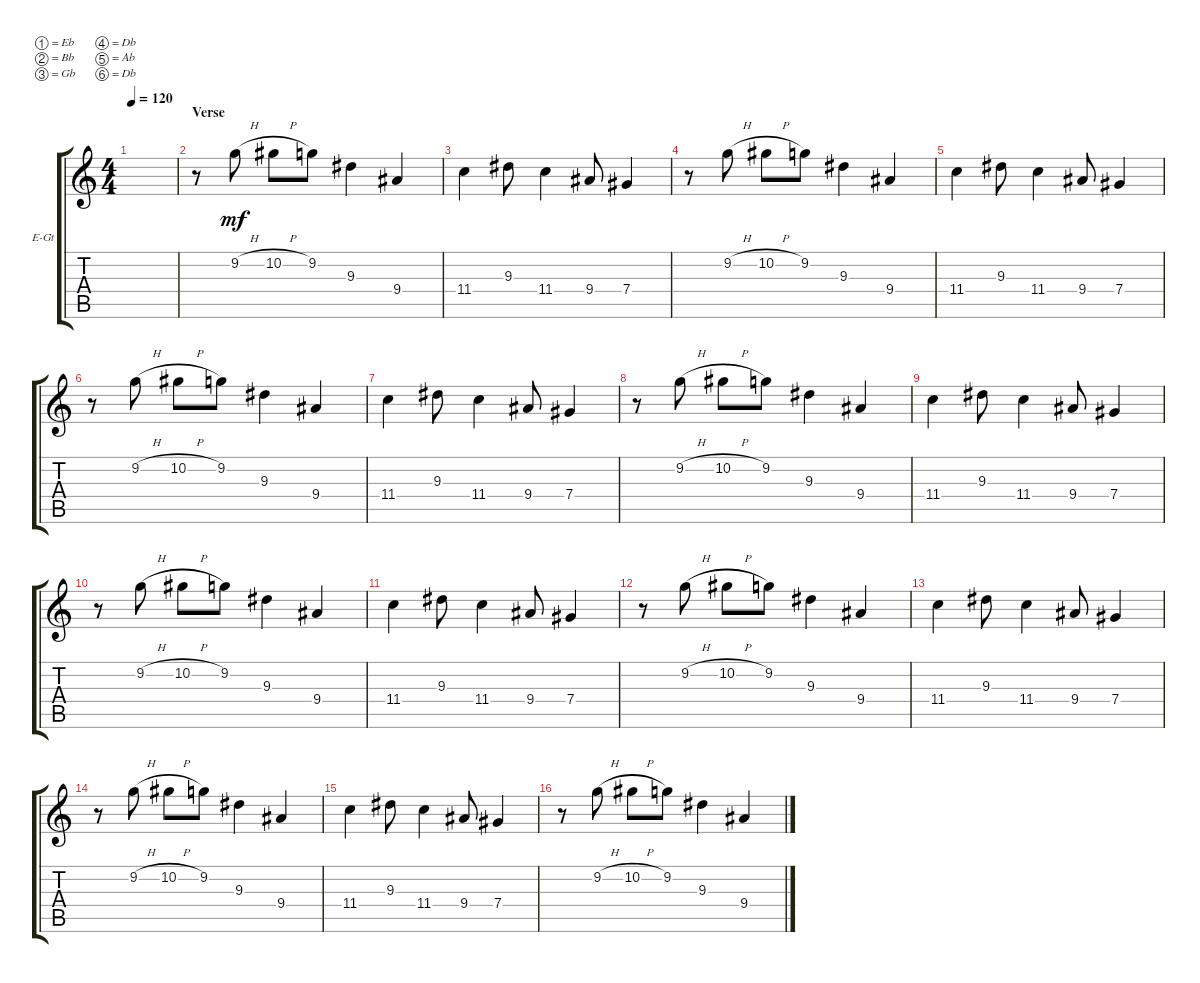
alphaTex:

\defaultSystemsLayout 4
\bracketExtendMode groupsimilarinstruments
\firstSystemTrackNameOrientation horizontal
\otherSystemsTrackNameOrientation horizontal
\track ("Electric Guitar (Drive)" "E-Gt") {instrument overdrivenguitar}
\staff {score tabs}
\tuning (Eb4 Bb3 Gb3 Db3 Ab2 Db2)
\ts (4 4)
\tempo 120
\clef g2
\ks c
|
\section ("" "Verse")
r.8 9.2{h}.8{dy mf} 10.2{h}.8 9.2.8 9.3.4 9.4.4 |
11.4.4 9.3.8 11.4.4 9.4.8 7.4.4 |
r.8 9.2{h}.8 10.2{h}.8 9.2.8 9.3.4 9.4.4 |
11.4.4 9.3.8 11.4.4 9.4.8 7.4.4 |
r.8 9.2{h}.8 10.2{h}.8 9.2.8 9.3.4 9.4.4 |
11.4.4 9.3.8 11.4.4 9.4.8 7.4.4 |
r.8 9.2{h}.8 10.2{h}.8 9.2.8 9.3.4 9.4.4 |
11.4.4 9.3.8 11.4.4 9.4.8 7.4.4 |
r.8 9.2{h}.8 10.2{h}.8 9.2.8 9.3.4 9.4.4 |
11.4.4 9.3.8 11.4.4 9.4.8 7.4.4 |
r.8 9.2{h}.8 10.2{h}.8 9.2.8 9.3.4 9.4.4 |
11.4.4 9.3.8 11.4.4 9.4.8 7.4.4 |
r.8 9.2{h}.8 10.2{h}.8 9.2.8 9.3.4 9.4.4 |
11.4.4 9.3.8 11.4.4 9.4.8 7.4.4 |
r.8 9.2{h}.8 10.2{h}.8 9.2.8 9.3.4 9.4.4
